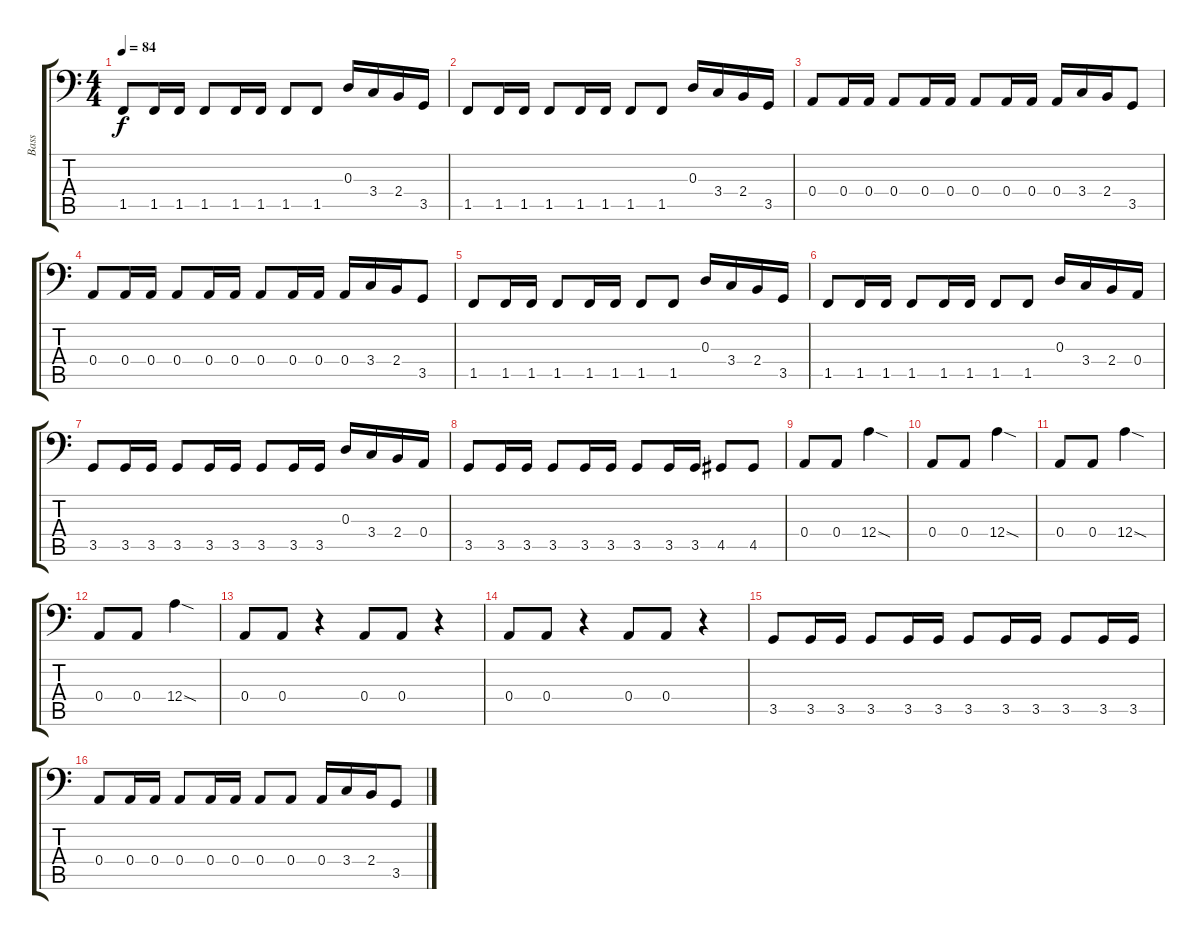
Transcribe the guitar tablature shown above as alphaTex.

\track ("Bass" "Bass") {instrument electricbassfinger}
\staff {score tabs}
\tuning (C3 G2 D2 A1 E1 B0) {hide}
\ts (4 4)
\tempo 84
\clef f4
\ks c
1.5.8{dy f} 1.5.16 1.5.16 1.5.8 1.5.16 1.5.16 1.5.8 1.5.8 0.3.16 3.4.16 2.4.16 3.5.16 |
1.5.8 1.5.16 1.5.16 1.5.8 1.5.16 1.5.16 1.5.8 1.5.8 0.3.16 3.4.16 2.4.16 3.5.16 |
0.4.8 0.4.16 0.4.16 0.4.8 0.4.16 0.4.16 0.4.8 0.4.16 0.4.16 0.4.16 3.4.16 2.4.16 3.5.8 |
0.4.8 0.4.16 0.4.16 0.4.8 0.4.16 0.4.16 0.4.8 0.4.16 0.4.16 0.4.16 3.4.16 2.4.16 3.5.8 |
1.5.8 1.5.16 1.5.16 1.5.8 1.5.16 1.5.16 1.5.8 1.5.8 0.3.16 3.4.16 2.4.16 3.5.16 |
1.5.8 1.5.16 1.5.16 1.5.8 1.5.16 1.5.16 1.5.8 1.5.8 0.3.16 3.4.16 2.4.16 0.4.16 |
3.5.8 3.5.16 3.5.16 3.5.8 3.5.16 3.5.16 3.5.8 3.5.16 3.5.16 0.3.16 3.4.16 2.4.16 0.4.16 |
3.5.8 3.5.16 3.5.16 3.5.8 3.5.16 3.5.16 3.5.8 3.5.16 3.5.16 4.5.8 4.5.8 |
0.4.8 0.4.8 12.4{sod}.4 |
0.4.8 0.4.8 12.4{sod}.4 |
0.4.8 0.4.8 12.4{sod}.4 |
0.4.8 0.4.8 12.4{sod}.4 |
0.4.8 0.4.8 r.4 0.4.8 0.4.8 r.4 |
0.4.8 0.4.8 r.4 0.4.8 0.4.8 r.4 |
3.5.8 3.5.16 3.5.16 3.5.8 3.5.16 3.5.16 3.5.8 3.5.16 3.5.16 3.5.8 3.5.16 3.5.16 |
0.4.8 0.4.16 0.4.16 0.4.8 0.4.16 0.4.16 0.4.8 0.4.8 0.4.16 3.4.16 2.4.16 3.5.8
